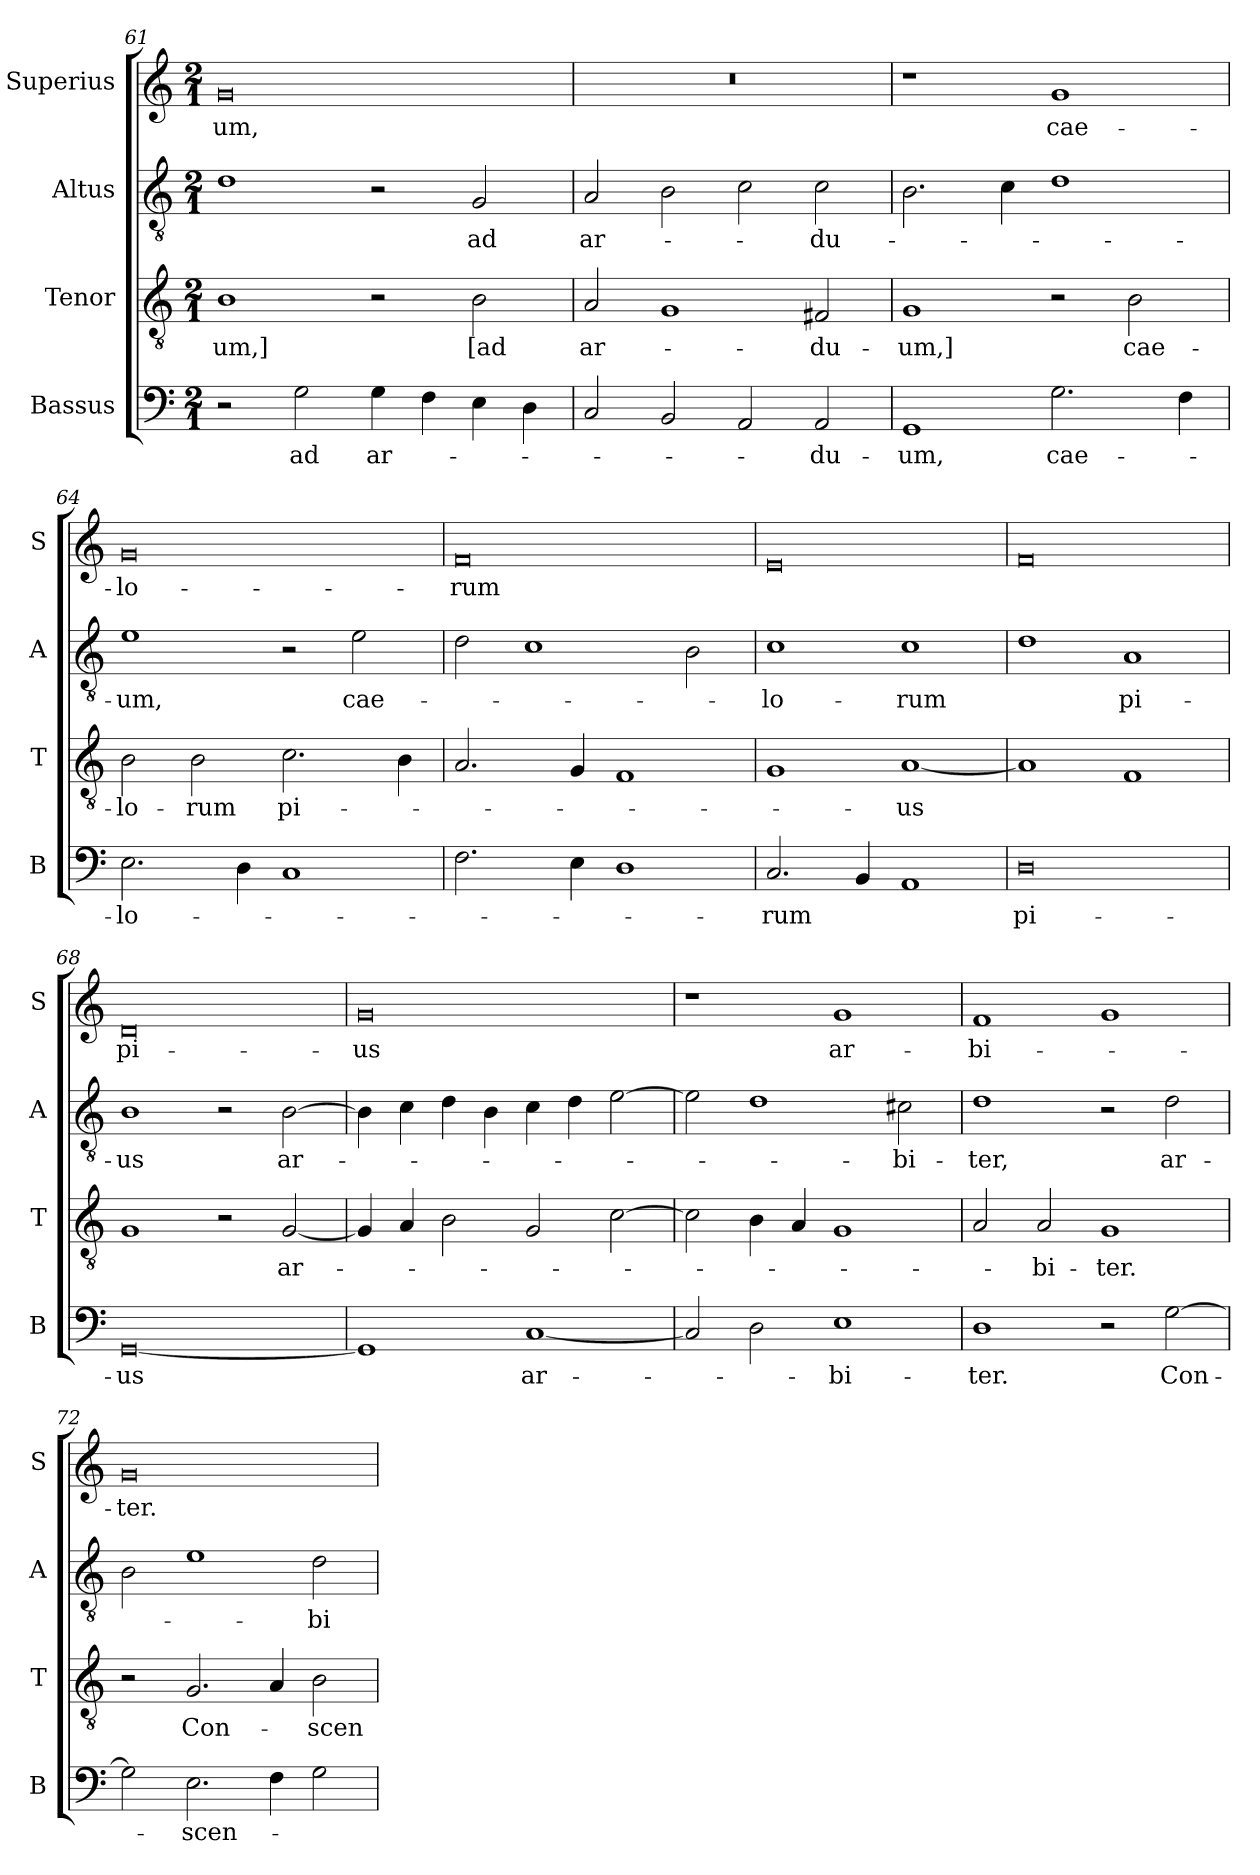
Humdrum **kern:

**kern	**text	**kern	**text	**kern	**text	**kern	**text
*part4	*part4	*part3	*part3	*part2	*part2	*part1	*part1
*staff4	*staff4	*staff3	*staff3	*staff2	*staff2	*staff1	*staff1
*I"Bassus	*	*I"Tenor	*	*I"Altus	*	*I"Superius	*
*I'B	*	*I'T	*	*I'A	*	*I'S	*
*clefF4	*	*clefGv2	*	*clefGv2	*	*clefG2	*
*k[]	*	*k[]	*	*k[]	*	*k[]	*
*M2/1	*	*M2/1	*	*M2/1	*	*M2/1	*
=61	=61	=61	=61	=61	=61	=61	=61
2r	.	1B	-um,]	1d	.	0g	-um,
2G	ad	.	.	.	.	.	.
4G	ar-	2r	.	2r	.	.	.
4F	.	.	.	.	.	.	.
4E	.	2B	[ad	2G	ad	.	.
4D	.	.	.	.	.	.	.
=62	=62	=62	=62	=62	=62	=62	=62
2C	.	2A	ar-	2A	ar-	0r	.
2BB	.	1G	.	2B	.	.	.
2AA	.	.	.	2c	.	.	.
2AA	-du-	2F#X	-du-	2c	-du-	.	.
=63	=63	=63	=63	=63	=63	=63	=63
1GG	-um,	1G	-um,]	2.B	.	1r	.
.	.	.	.	4c	.	.	.
2.G	cae-	2r	.	1d	.	1g	cae-
.	.	2B	cae-	.	.	.	.
4F	.	.	.	.	.	.	.
=64	=64	=64	=64	=64	=64	=64	=64
2.E	-lo-	2B	-lo-	1e	-um,	0g	-lo-
.	.	2B	-rum	.	.	.	.
4D	.	.	.	.	.	.	.
1C	.	2.c	pi-	2r	.	.	.
.	.	.	.	2e	cae-	.	.
.	.	4B	.	.	.	.	.
=65	=65	=65	=65	=65	=65	=65	=65
2.F	.	2.A	.	2d	.	0f	-rum
.	.	.	.	1c	.	.	.
4E	.	4G	.	.	.	.	.
1D	.	1F	.	.	.	.	.
.	.	.	.	2B	.	.	.
=66	=66	=66	=66	=66	=66	=66	=66
2.C	-rum	1G	.	1c	-lo-	0e	.
4BB	.	.	.	.	.	.	.
1AA	.	[1A	-us	1c	-rum	.	.
=67	=67	=67	=67	=67	=67	=67	=67
0D	pi-	1A]	.	1d	.	0f	.
.	.	1F	.	1A	pi-	.	.
=68	=68	=68	=68	=68	=68	=68	=68
[0GG	-us	1G	.	1B	-us	0d	pi-
.	.	2r	.	2r	.	.	.
.	.	[2G	ar-	[2B	ar-	.	.
=69	=69	=69	=69	=69	=69	=69	=69
1GG]	.	4G]	.	4B]	.	0g	-us
.	.	4A	.	4c	.	.	.
.	.	2B	.	4d	.	.	.
.	.	.	.	4B	.	.	.
[1C	ar-	2G	.	4c	.	.	.
.	.	.	.	4d	.	.	.
.	.	[2c	.	[2e	.	.	.
=70	=70	=70	=70	=70	=70	=70	=70
2C]	.	2c]	.	2e]	.	1r	.
2D	.	4B	.	1d	.	.	.
.	.	4A	.	.	.	.	.
1E	-bi-	1G	.	.	.	1g	ar-
.	.	.	.	2c#X	-bi-	.	.
=71	=71	=71	=71	=71	=71	=71	=71
1D	-ter.	2A	.	1d	-ter,	1f	-bi-
.	.	2A	-bi-	.	.	.	.
2r	.	1G	-ter.	2r	.	1g	.
[2G	Con-	.	.	2d	ar-	.	.
=72	=72	=72	=72	=72	=72	=72	=72
2G]	.	2r	.	2B	.	0g	-ter.
2.E	-scen-	2.G	Con-	1e	.	.	.
4F	.	4A	.	.	.	.	.
2G	.	2B	-scen-	2d	-bi-	.	.
=	=	=	=	=	=	=	=
*-	*-	*-	*-	*-	*-	*-	*-
